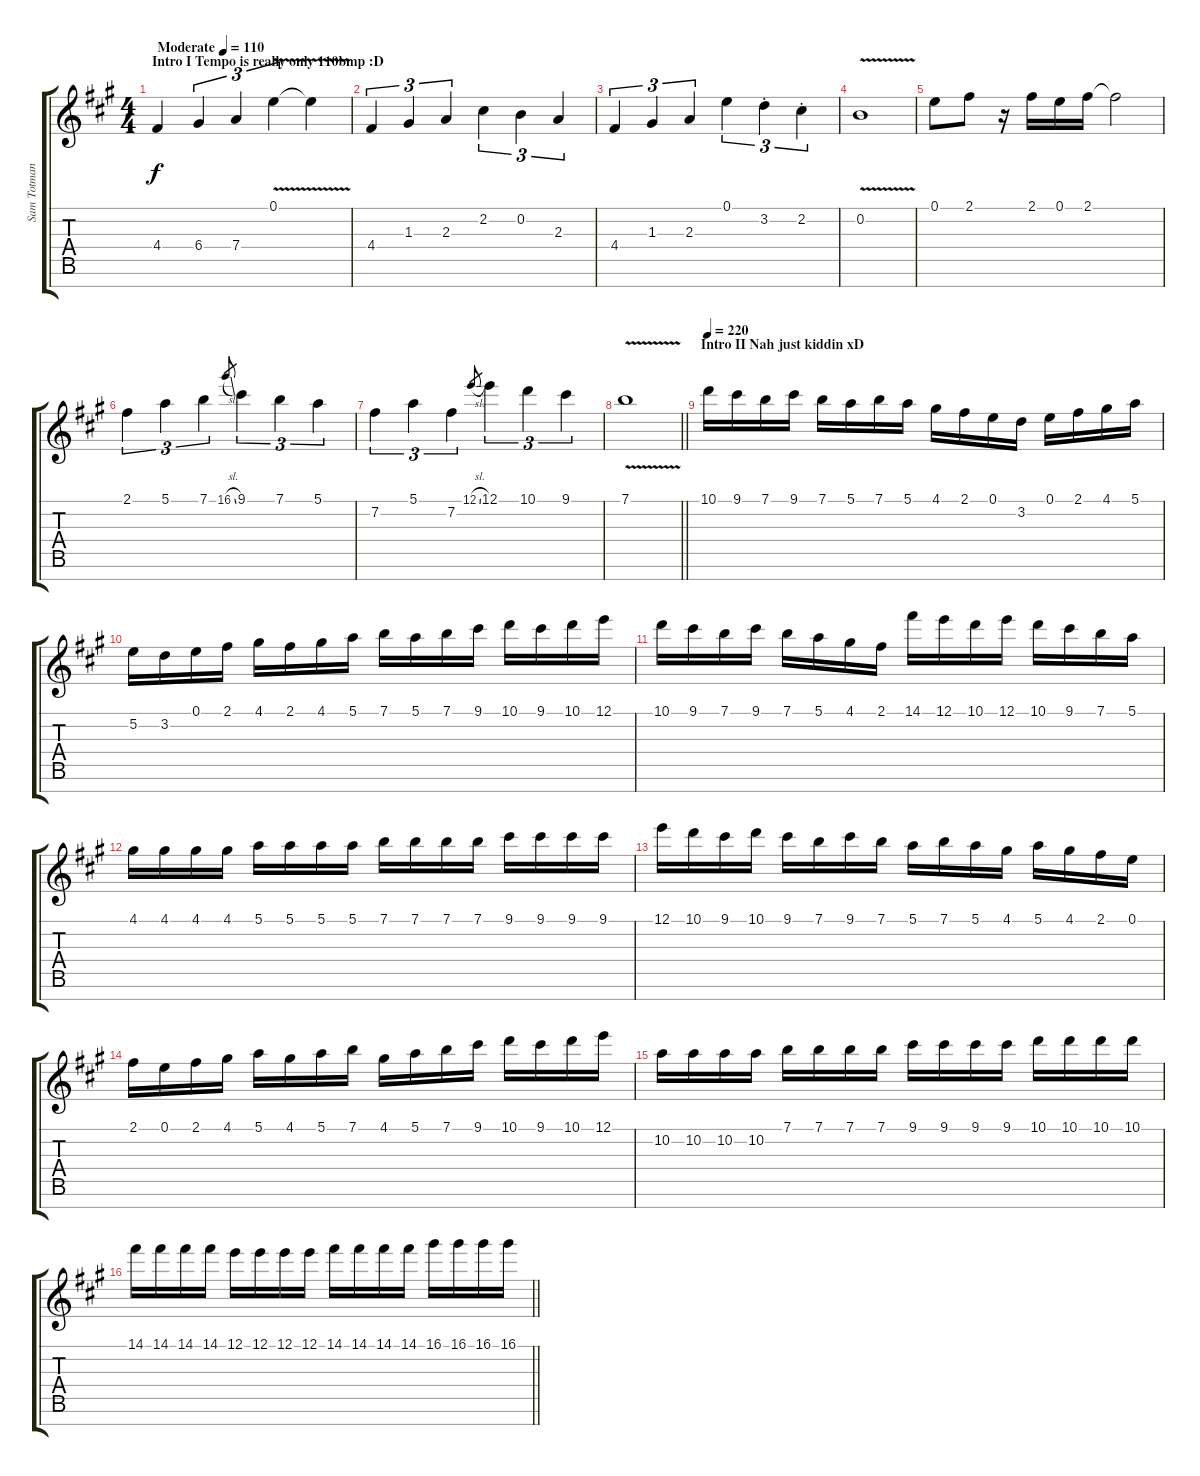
\track ("Sam Totman I" "Sam Totman") {instrument overdrivenguitar}
\staff {score tabs}
\tuning (E4 B3 G3 D3 A2 E2 B1) {hide}
\ts (4 4)
\section ("" "Intro I Tempo is really only 110bmp :D")
\tempo (110 "Moderate")
\clef g2
\ks a
4.4.4{dy f volume 15 instrument overdrivenguitar} 6.4.4{tu (3 2)} 7.4.4{tu (3 2)} 0.1{v}.4{tu (3 2)} 0.1{t}.4 |
4.4.4{tu (3 2)} 1.3.4{tu (3 2)} 2.3.4{tu (3 2)} 2.2.4{tu (3 2)} 0.2.4{tu (3 2)} 2.3.4{tu (3 2)} |
4.4.4{tu (3 2)} 1.3.4{tu (3 2)} 2.3.4{tu (3 2)} 0.1.4{tu (3 2)} 3.2{st}.4{tu (3 2)} 2.2{st}.4{tu (3 2)} |
0.2{v}.1 |
0.1.8 2.1.8 r.16 2.1.16 0.1.16 2.1.16 2.1{t}.2 |
2.1.4{tu (3 2)} 5.1.4{tu (3 2)} 7.1.4{tu (3 2)} 16.1{sl}.8{gr} 9.1.4{tu (3 2)} 7.1.4{tu (3 2)} 5.1.4{tu (3 2)} |
7.2.4{tu (3 2)} 5.1.4{tu (3 2)} 7.2.4{tu (3 2)} 12.1{sl}.8{gr} 12.1.4{tu (3 2)} 10.1.4{tu (3 2)} 9.1.4{tu (3 2)} |
\barLineRight lightlight
7.1{v}.1 |
\section ("" "Intro II Nah just kiddin xD")
\tempo 220
10.1.16 9.1.16 7.1.16 9.1.16 7.1.16 5.1.16 7.1.16 5.1.16 4.1.16 2.1.16 0.1.16 3.2.16 0.1.16 2.1.16 4.1.16 5.1.16 |
5.2.16 3.2.16 0.1.16 2.1.16 4.1.16 2.1.16 4.1.16 5.1.16 7.1.16 5.1.16 7.1.16 9.1.16 10.1.16 9.1.16 10.1.16 12.1.16 |
10.1.16 9.1.16 7.1.16 9.1.16 7.1.16 5.1.16 4.1.16 2.1.16 14.1.16 12.1.16 10.1.16 12.1.16 10.1.16 9.1.16 7.1.16 5.1.16 |
4.1.16 4.1.16 4.1.16 4.1.16 5.1.16 5.1.16 5.1.16 5.1.16 7.1.16 7.1.16 7.1.16 7.1.16 9.1.16 9.1.16 9.1.16 9.1.16 |
12.1.16 10.1.16 9.1.16 10.1.16 9.1.16 7.1.16 9.1.16 7.1.16 5.1.16 7.1.16 5.1.16 4.1.16 5.1.16 4.1.16 2.1.16 0.1.16 |
2.1.16 0.1.16 2.1.16 4.1.16 5.1.16 4.1.16 5.1.16 7.1.16 4.1.16 5.1.16 7.1.16 9.1.16 10.1.16 9.1.16 10.1.16 12.1.16 |
10.2.16 10.2.16 10.2.16 10.2.16 7.1.16 7.1.16 7.1.16 7.1.16 9.1.16 9.1.16 9.1.16 9.1.16 10.1.16 10.1.16 10.1.16 10.1.16 |
\barLineRight lightlight
14.1.16 14.1.16 14.1.16 14.1.16 12.1.16 12.1.16 12.1.16 12.1.16 14.1.16 14.1.16 14.1.16 14.1.16 16.1.16 16.1.16 16.1.16 16.1.16
